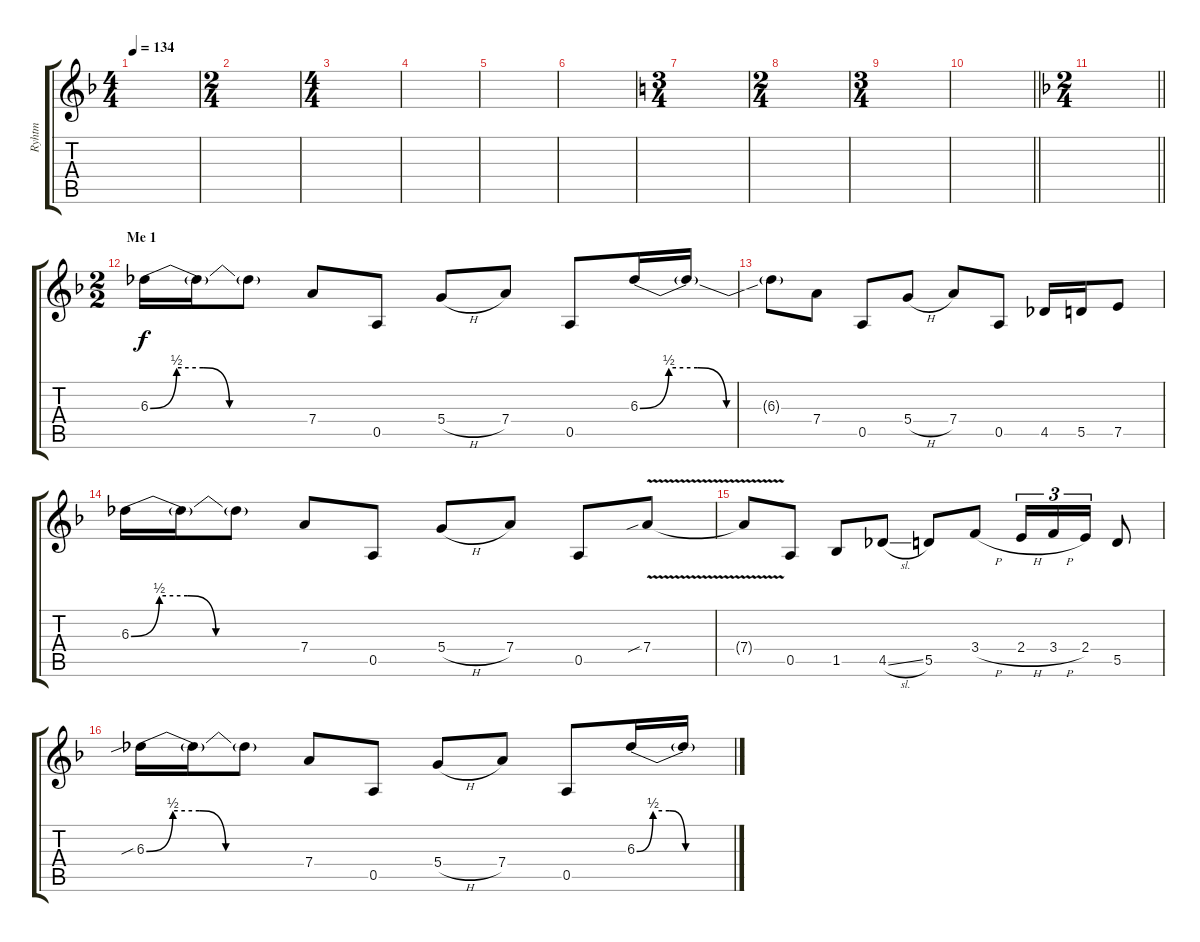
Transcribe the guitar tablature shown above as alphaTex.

\track ("Ryhtm" "Ryhtm") {instrument overdrivenguitar}
\staff {score tabs}
\tuning (E4 B3 G3 D3 A2 E2) {hide}
\ts (4 4)
\tempo 134
\clef g2
\ks f
|
\ts (2 4)
|
\ts (4 4)
|
|
|
|
\ts (3 4)
\ks c
|
\ts (2 4)
|
\ts (3 4)
|
\barLineRight lightlight
|
\ts (2 4)
\barLineRight lightlight
\ks f
|
\ts (2 2)
\section ("" "Me 1")
6.3{be (custom 0 0 10 2 20 2 30 0 60 0)}.16 6.3{t}.16 6.3{t}.8 7.4.8 0.5.8 5.4{h}.8 7.4.8 0.5.8 6.3{be (custom 0 0 10 2 20 2 30 0 60 0)}.16 6.3{t}.16 |
6.3{t}.8 7.4.8 0.5.8 5.4{h}.8 7.4.8 0.5.8 4.5.16 5.5.16 7.5.8 |
6.3{be (custom 0 0 10 2 20 2 30 0 60 0)}.16 6.3{t}.16 6.3{t}.8 7.4.8 0.5.8 5.4{h}.8 7.4.8 0.5.8 7.4{v sib}.8 |
7.4{t}.8 0.5.8 1.5.8 4.5{sl}.8 5.5.8 3.4{h}.8 2.4{h}.16{tu (3 2)} 3.4{h}.16{tu (3 2)} 2.4.16{tu (3 2)} 5.5.8 |
6.3{be (custom 0 0 10 2 20 2 30 0 60 0) sib}.16 6.3{t}.16 6.3{t}.8 7.4.8 0.5.8 5.4{h}.8 7.4.8 0.5.8 6.3{be (custom 0 0 10 2 20 2 30 0 60 0)}.16 6.3{t}.16
